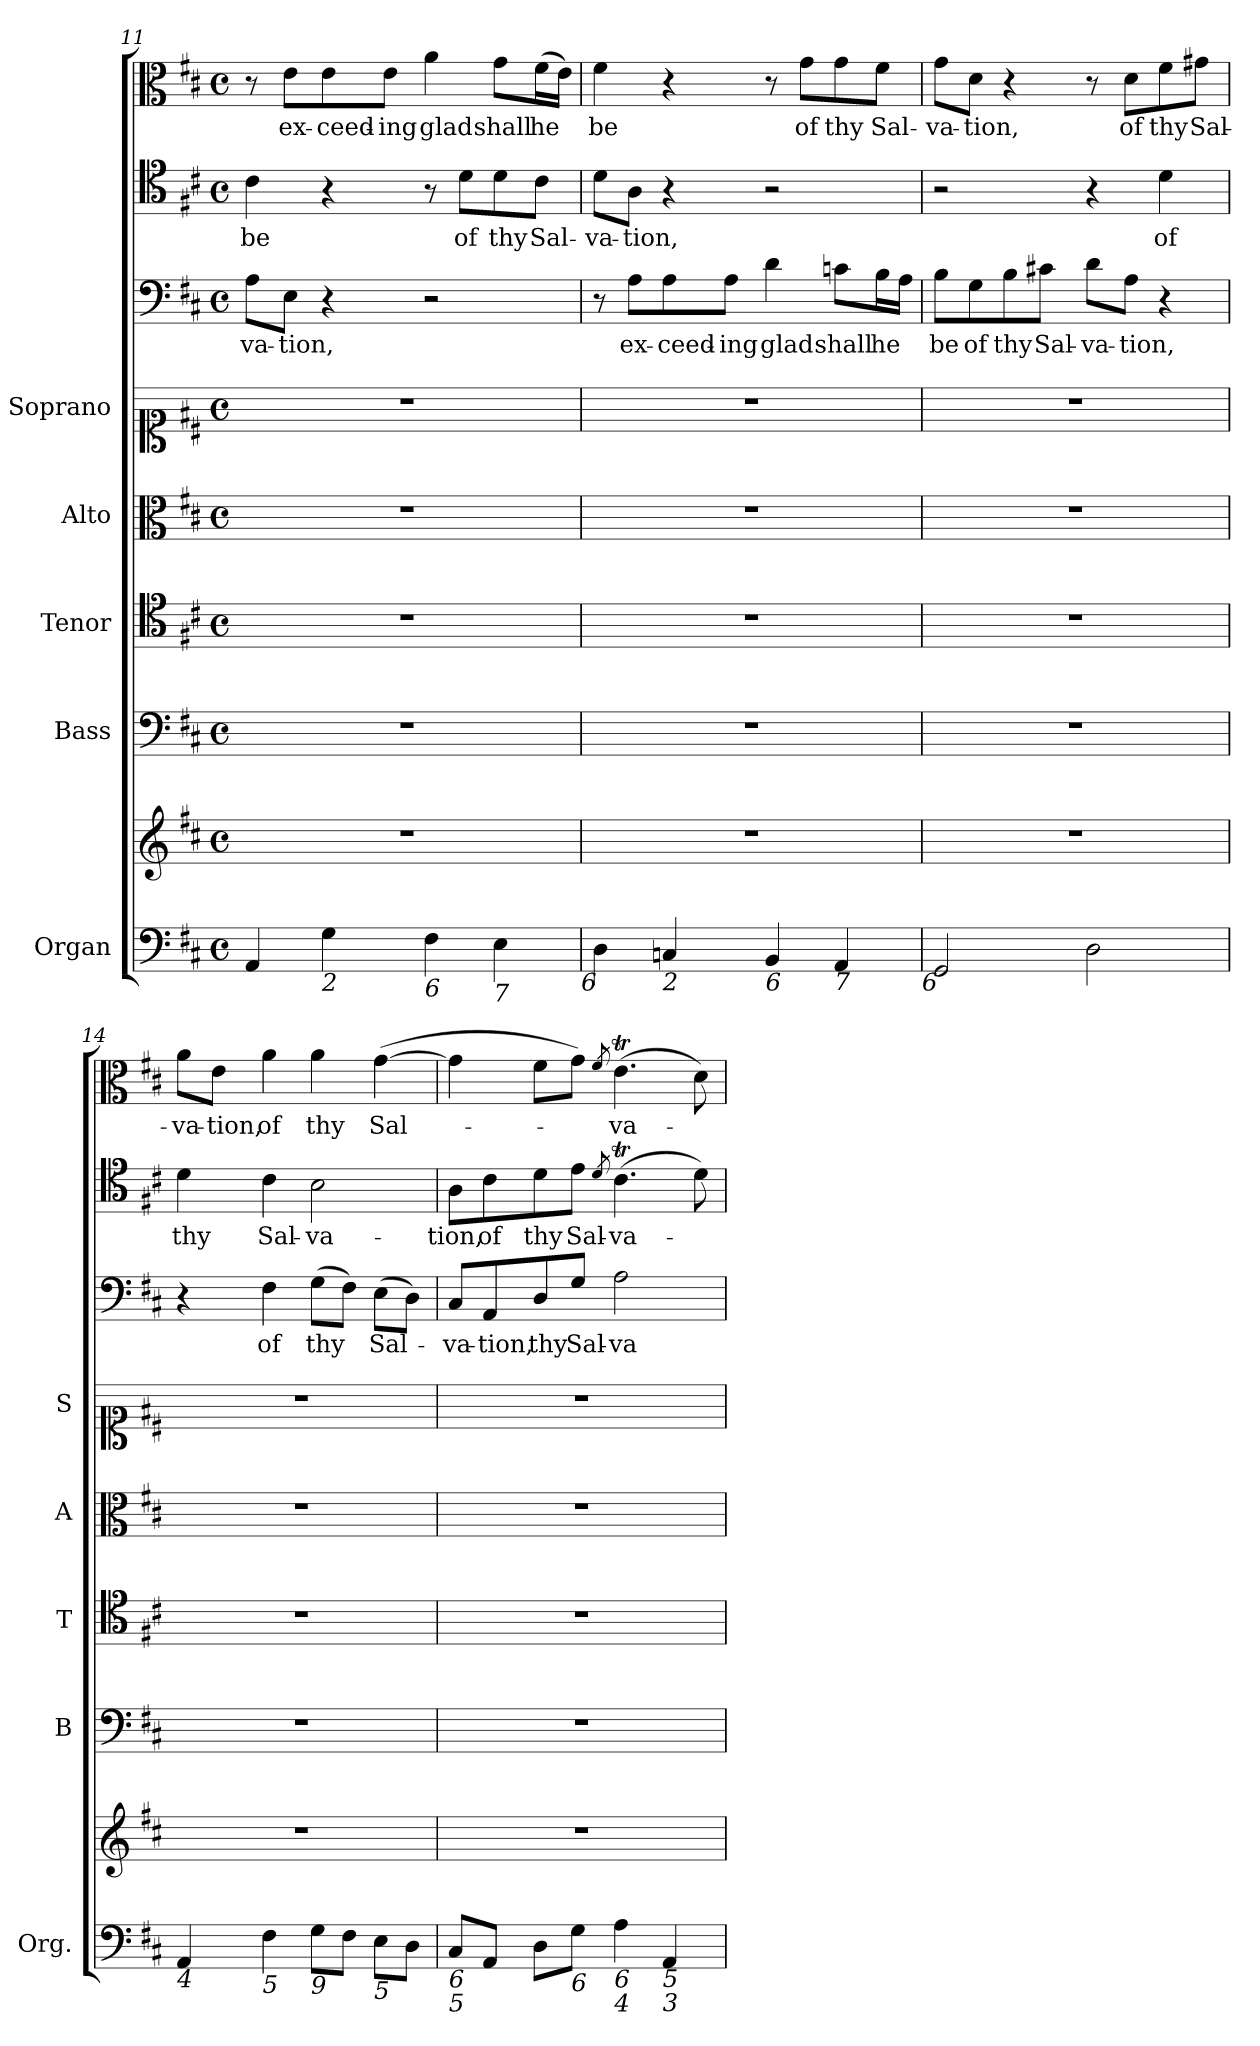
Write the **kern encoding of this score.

**kern	**kern	**kern	**kern	**kern	**kern	**kern	**text	**kern	**text	**kern	**text
*part8	*part8	*part7	*part6	*part5	*part4	*part3	*part3	*part2	*part2	*part1	*part1
*staff9	*staff8	*staff7	*staff6	*staff5	*staff4	*staff3	*staff3	*staff2	*staff2	*staff1	*staff1
*I"Organ	*	*I"Bass	*I"Tenor	*I"Alto	*I"Soprano	*	*	*	*	*	*
*I'Org.	*	*I'B	*I'T	*I'A	*I'S	*	*	*	*	*	*
*clefF4	*clefG2	*clefF4	*clefC4	*clefC3	*clefC1	*clefF4	*	*clefC4	*	*clefC3	*
*k[f#c#]	*k[f#c#]	*k[f#c#]	*k[f#c#]	*k[f#c#]	*k[f#c#]	*k[f#c#]	*	*k[f#c#]	*	*k[f#c#]	*
*D:	*D:	*D:	*D:	*D:	*D:	*D:	*	*D:	*	*D:	*
*M4/4	*M4/4	*M4/4	*M4/4	*M4/4	*M4/4	*M4/4	*	*M4/4	*	*M4/4	*
*met(c)	*met(c)	*met(c)	*met(c)	*met(c)	*met(c)	*met(c)	*	*met(c)	*	*met(c)	*
=11	=11	=11	=11	=11	=11	=11	=11	=11	=11	=11	=11
!	!	!	!	!	!	!	!LO:LY:b	!	!LO:LY:b	!	!
4AA/	1r	1r	1r	1r	1r	8A\L	-va-	4c#\	be	8r	.
!	!	!	!	!	!	!	!LO:LY:b	!	!	!	!LO:LY:b
.	.	.	.	.	.	8E\J	-tion,	.	.	8e\L	ex-
!LO:TX:b:i:t=2	!	!	!	!	!	!	!	!	!	!	!
!	!	!	!	!	!	!	!	!	!	!	!LO:LY:b
4G\	.	.	.	.	.	4r	.	4r	.	8e\	-ceed-
!	!	!	!	!	!	!	!	!	!	!	!LO:LY:b
.	.	.	.	.	.	.	.	.	.	8e\J	-ing
!LO:TX:b:i:t=6	!	!	!	!	!	!	!	!	!	!	!
!	!	!	!	!	!	!	!	!	!	!	!LO:LY:b
4F#\	.	.	.	.	.	2r	.	8r	.	4a\	glad
!	!	!	!	!	!	!	!	!	!LO:LY:b	!	!
.	.	.	.	.	.	.	.	8d\L	of	.	.
!LO:TX:b:i:t=7	!	!	!	!	!	!	!	!	!	!	!
!	!	!	!	!	!	!	!	!	!LO:LY:b	!	!LO:LY:b
4E\	.	.	.	.	.	.	.	8d\	thy	8g\L	shall
!	!	!	!	!	!	!	!	!	!LO:LY:b	!	!LO:LY:b
.	.	.	.	.	.	.	.	8c#\J	Sal-	(>16f#\L	he
.	.	.	.	.	.	.	.	.	.	16e\JJ)	.
!LO:TX:b:i:t=6	!	!	!	!	!	!	!	!	!	!	!
=12	=12	=12	=12	=12	=12	=12	=12	=12	=12	=12	=12
!	!	!	!	!	!	!	!	!	!LO:LY:b	!	!LO:LY:b
4D\	1r	1r	1r	1r	1r	8r	.	8d\L	-va-	4f#\	be
!	!	!	!	!	!	!	!LO:LY:b	!	!LO:LY:b	!	!
.	.	.	.	.	.	8A\L	ex-	8A\J	-tion,	.	.
!LO:TX:b:i:t=2	!	!	!	!	!	!	!	!	!	!	!
!	!	!	!	!	!	!	!LO:LY:b	!	!	!	!
4Cn/	.	.	.	.	.	8A\	-ceed-	4r	.	4r	.
!	!	!	!	!	!	!	!LO:LY:b	!	!	!	!
.	.	.	.	.	.	8A\J	-ing	.	.	.	.
!LO:TX:b:i:t=6	!	!	!	!	!	!	!	!	!	!	!
!	!	!	!	!	!	!	!LO:LY:b	!	!	!	!
4BB/	.	.	.	.	.	4d\	glad	2r	.	8r	.
!	!	!	!	!	!	!	!	!	!	!	!LO:LY:b
.	.	.	.	.	.	.	.	.	.	8g\L	of
!LO:TX:b:i:t=7	!	!	!	!	!	!	!	!	!	!	!
!	!	!	!	!	!	!	!LO:LY:b	!	!	!	!LO:LY:b
4AA/	.	.	.	.	.	8cn\L	shall	.	.	8g\	thy
!	!	!	!	!	!	!	!LO:LY:b	!	!	!	!LO:LY:b
.	.	.	.	.	.	16B\L	he	.	.	8f#\J	Sal-
.	.	.	.	.	.	16A\JJ	.	.	.	.	.
!LO:TX:b:i:t=6	!	!	!	!	!	!	!	!	!	!	!
!!LO:LB:g=z
=13	=13	=13	=13	=13	=13	=13	=13	=13	=13	=13	=13
!	!	!	!	!	!	!	!LO:LY:b	!	!	!	!LO:LY:b
2GG/	1r	1r	1r	1r	1r	8B\L	be	2r	.	8g\L	-va-
!	!	!	!	!	!	!	!LO:LY:b	!	!	!	!LO:LY:b
.	.	.	.	.	.	8G\	of	.	.	8d\J	-tion,
!	!	!	!	!	!	!	!LO:LY:b	!	!	!	!
.	.	.	.	.	.	8B\	thy	.	.	4r	.
!	!	!	!	!	!	!	!LO:LY:b	!	!	!	!
.	.	.	.	.	.	8c#X\J	Sal-	.	.	.	.
!	!	!	!	!	!	!	!LO:LY:b	!	!	!	!
2D\	.	.	.	.	.	8d\L	-va-	4r	.	8r	.
!	!	!	!	!	!	!	!LO:LY:b	!	!	!	!LO:LY:b
.	.	.	.	.	.	8A\J	-tion,	.	.	8d\L	of
!	!	!	!	!	!	!	!	!	!LO:LY:b	!	!LO:LY:b
.	.	.	.	.	.	4r	.	4d\	of	8f#\	thy
!	!	!	!	!	!	!	!	!	!	!	!LO:LY:b
.	.	.	.	.	.	.	.	.	.	8g#X\J	Sal-
=14	=14	=14	=14	=14	=14	=14	=14	=14	=14	=14	=14
!LO:TX:b:i:t=4	!	!	!	!	!	!	!	!	!	!	!
!	!	!	!	!	!	!	!	!	!LO:LY:b	!	!LO:LY:b
4AA/	1r	1r	1r	1r	1r	4r	.	4d\	thy	8a\L	-va-
!	!	!	!	!	!	!	!	!	!	!	!LO:LY:b
.	.	.	.	.	.	.	.	.	.	8e\J	-tion,
!LO:TX:b:i:t=5	!	!	!	!	!	!	!	!	!	!	!
!	!	!	!	!	!	!	!LO:LY:b	!	!LO:LY:b	!	!LO:LY:b
4F#\	.	.	.	.	.	4F#\	of	4c#\	Sal-	4a\	of
!LO:TX:b:i:t=9	!	!	!	!	!	!	!	!	!	!	!
!	!	!	!	!	!	!	!LO:LY:b	!	!LO:LY:b	!	!LO:LY:b
8G\L	.	.	.	.	.	(>8G\L	thy	2B\	-va-	4a\	thy
8F#\J	.	.	.	.	.	8F#\J)	.	.	.	.	.
!LO:TX:b:i:t=5	!	!	!	!	!	!	!	!	!	!	!
!	!	!	!	!	!	!	!LO:LY:b	!	!	!	!LO:LY:b
8E\L	.	.	.	.	.	(>8E\L	Sal-	.	.	(>[4g\	Sal-
8D\J	.	.	.	.	.	8D\J)	.	.	.	.	.
=15	=15	=15	=15	=15	=15	=15	=15	=15	=15	=15	=15
!LO:TX:b:i:t=6	!	!	!	!	!	!	!	!	!	!	!
!LO:TX:b:i:t=5	!	!	!	!	!	!	!	!	!	!	!
!	!	!	!	!	!	!	!LO:LY:b	!	!LO:LY:b	!	!
8C#/L	1r	1r	1r	1r	1r	8C#/L	-va-	8A\L	-tion,	4g\]	.
!	!	!	!	!	!	!	!LO:LY:b	!	!LO:LY:b	!	!
8AA/J	.	.	.	.	.	8AA/	-tion,	8c#\	of	.	.
!	!	!	!	!	!	!	!LO:LY:b	!	!LO:LY:b	!	!
8D\L	.	.	.	.	.	8D/	thy	8d\	thy	8f#\L	.
!LO:TX:b:i:t=6	!	!	!	!	!	!	!	!	!	!	!
!	!	!	!	!	!	!	!LO:LY:b	!	!LO:LY:b	!	!
8G\J	.	.	.	.	.	8G/J	Sal-	8e\J	Sal-	8g\J)	.
.	.	.	.	.	.	.	.	8qd/	.	8qf#/	.
!LO:TX:b:i:t=6	!	!	!	!	!	!	!	!	!	!	!
!LO:TX:b:i:t=4	!	!	!	!	!	!	!	!	!	!	!
!	!	!	!	!	!	!	!LO:LY:b	!	!LO:LY:b	!	!LO:LY:b
4A\	.	.	.	.	.	2A\	-va-	(>4.c#t\	-va-	(>4.eT\	-va-
!LO:TX:b:i:t=5	!	!	!	!	!	!	!	!	!	!	!
!LO:TX:b:i:t=3	!	!	!	!	!	!	!	!	!	!	!
4AA/	.	.	.	.	.	.	.	.	.	.	.
.	.	.	.	.	.	.	.	8d\)	.	8d\)	.
=	=	=	=	=	=	=	=	=	=	=	=
*-	*-	*-	*-	*-	*-	*-	*-	*-	*-	*-	*-
